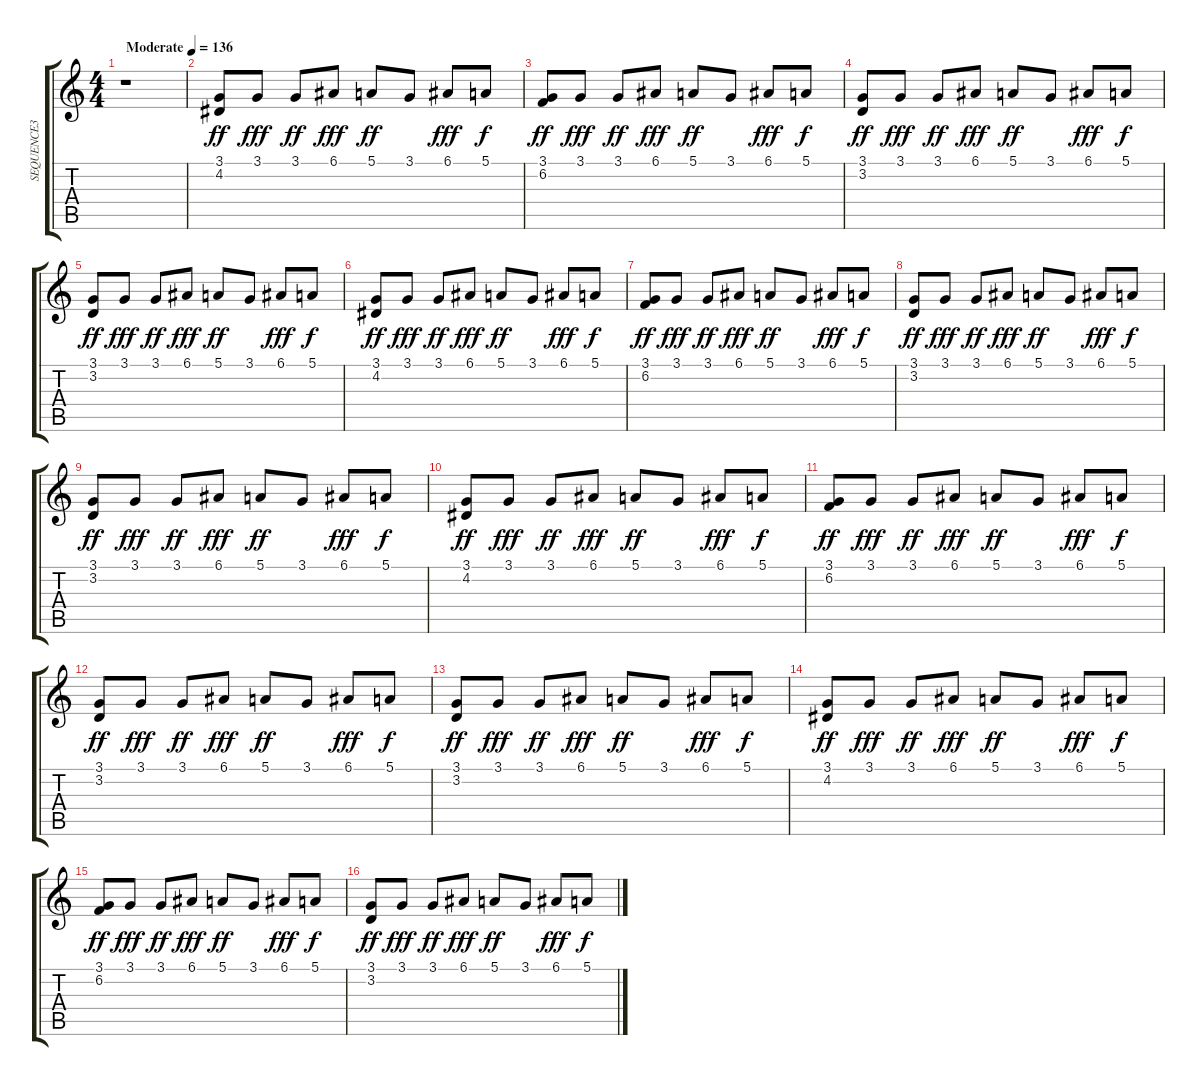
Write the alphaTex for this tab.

\track ("SEQUENCE3" "SEQUENCE3") {instrument lead1square}
\staff {score tabs}
\tuning (E4 B3 G3 D3 A2 E2) {hide}
\ts (4 4)
\tempo (136 "Moderate")
\clef g2
\ks c
r.1{dy ff instrument lead1square} |
(3.1 4.2).8 3.1.8{dy fff} 3.1.8{dy ff} 6.1.8{dy fff} 5.1.8{dy ff} 3.1.8 6.1.8{dy fff} 5.1.8{dy f} |
(3.1 6.2).8{dy ff} 3.1.8{dy fff} 3.1.8{dy ff} 6.1.8{dy fff} 5.1.8{dy ff} 3.1.8 6.1.8{dy fff} 5.1.8{dy f} |
(3.1 3.2).8{dy ff} 3.1.8{dy fff} 3.1.8{dy ff} 6.1.8{dy fff} 5.1.8{dy ff} 3.1.8 6.1.8{dy fff} 5.1.8{dy f} |
(3.1 3.2).8{dy ff} 3.1.8{dy fff} 3.1.8{dy ff} 6.1.8{dy fff} 5.1.8{dy ff} 3.1.8 6.1.8{dy fff} 5.1.8{dy f} |
(3.1 4.2).8{dy ff} 3.1.8{dy fff} 3.1.8{dy ff} 6.1.8{dy fff} 5.1.8{dy ff} 3.1.8 6.1.8{dy fff} 5.1.8{dy f} |
(3.1 6.2).8{dy ff} 3.1.8{dy fff} 3.1.8{dy ff} 6.1.8{dy fff} 5.1.8{dy ff} 3.1.8 6.1.8{dy fff} 5.1.8{dy f} |
(3.1 3.2).8{dy ff} 3.1.8{dy fff} 3.1.8{dy ff} 6.1.8{dy fff} 5.1.8{dy ff} 3.1.8 6.1.8{dy fff} 5.1.8{dy f} |
(3.1 3.2).8{dy ff} 3.1.8{dy fff} 3.1.8{dy ff} 6.1.8{dy fff} 5.1.8{dy ff} 3.1.8 6.1.8{dy fff} 5.1.8{dy f} |
(3.1 4.2).8{dy ff} 3.1.8{dy fff} 3.1.8{dy ff} 6.1.8{dy fff} 5.1.8{dy ff} 3.1.8 6.1.8{dy fff} 5.1.8{dy f} |
(3.1 6.2).8{dy ff} 3.1.8{dy fff} 3.1.8{dy ff} 6.1.8{dy fff} 5.1.8{dy ff} 3.1.8 6.1.8{dy fff} 5.1.8{dy f} |
(3.1 3.2).8{dy ff} 3.1.8{dy fff} 3.1.8{dy ff} 6.1.8{dy fff} 5.1.8{dy ff} 3.1.8 6.1.8{dy fff} 5.1.8{dy f} |
(3.1 3.2).8{dy ff} 3.1.8{dy fff} 3.1.8{dy ff} 6.1.8{dy fff} 5.1.8{dy ff} 3.1.8 6.1.8{dy fff} 5.1.8{dy f} |
(3.1 4.2).8{dy ff} 3.1.8{dy fff} 3.1.8{dy ff} 6.1.8{dy fff} 5.1.8{dy ff} 3.1.8 6.1.8{dy fff} 5.1.8{dy f} |
(3.1 6.2).8{dy ff} 3.1.8{dy fff} 3.1.8{dy ff} 6.1.8{dy fff} 5.1.8{dy ff} 3.1.8 6.1.8{dy fff} 5.1.8{dy f} |
(3.1 3.2).8{dy ff} 3.1.8{dy fff} 3.1.8{dy ff} 6.1.8{dy fff} 5.1.8{dy ff} 3.1.8 6.1.8{dy fff} 5.1.8{dy f}
